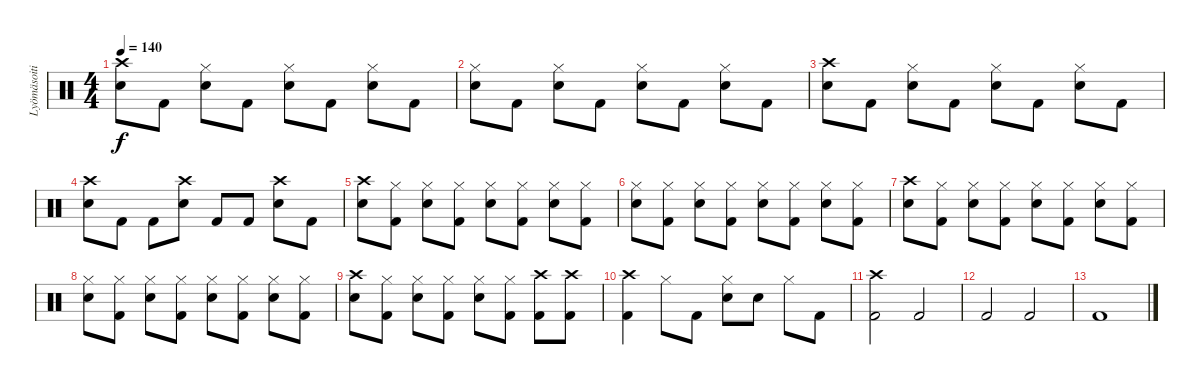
\track ("Lyömäsoitin" "Lyömäsoiti") {instrument percussion}
\staff {score}
\articulation defaults
\ts (4 4)
\tempo 140
\clef neutral
\ks c
("Crash high (hit)" "Electric Snare (hit)").8{dy f} "Kick (hit) 2".8 ("Hi-Hat (closed)" "Electric Snare (hit)").8 "Kick (hit) 2".8 ("Hi-Hat (closed)" "Electric Snare (hit)").8 "Kick (hit) 2".8 ("Hi-Hat (closed)" "Electric Snare (hit)").8 "Kick (hit) 2".8 |
("Hi-Hat (closed)" "Electric Snare (hit)").8 "Kick (hit) 2".8 ("Hi-Hat (closed)" "Electric Snare (hit)").8 "Kick (hit) 2".8 ("Hi-Hat (closed)" "Electric Snare (hit)").8 "Kick (hit) 2".8 ("Hi-Hat (closed)" "Electric Snare (hit)").8 "Kick (hit) 2".8 |
("Crash high (hit)" "Electric Snare (hit)").8 "Kick (hit) 2".8 ("Hi-Hat (closed)" "Electric Snare (hit)").8 "Kick (hit) 2".8 ("Hi-Hat (closed)" "Electric Snare (hit)").8 "Kick (hit) 2".8 ("Hi-Hat (closed)" "Electric Snare (hit)").8 "Kick (hit) 2".8 |
("Crash high (hit)" "Electric Snare (hit)").8 "Kick (hit) 2".8 "Kick (hit) 2".8 ("Crash high (hit)" "Electric Snare (hit)").8 "Kick (hit) 2".8 "Kick (hit) 2".8 ("Crash high (hit)" "Electric Snare (hit)").8 "Kick (hit) 2".8 |
("Crash high (hit)" "Electric Snare (hit)").8 ("Hi-Hat (closed)" "Kick (hit) 2").8 ("Hi-Hat (closed)" "Electric Snare (hit)").8 ("Hi-Hat (closed)" "Kick (hit) 2").8 ("Hi-Hat (closed)" "Electric Snare (hit)").8 ("Hi-Hat (closed)" "Kick (hit) 2").8 ("Hi-Hat (closed)" "Electric Snare (hit)").8 ("Hi-Hat (closed)" "Kick (hit) 2").8 |
("Hi-Hat (closed)" "Electric Snare (hit)").8 ("Hi-Hat (closed)" "Kick (hit) 2").8 ("Hi-Hat (closed)" "Electric Snare (hit)").8 ("Hi-Hat (closed)" "Kick (hit) 2").8 ("Hi-Hat (closed)" "Electric Snare (hit)").8 ("Hi-Hat (closed)" "Kick (hit) 2").8 ("Hi-Hat (closed)" "Electric Snare (hit)").8 ("Hi-Hat (closed)" "Kick (hit) 2").8 |
("Crash high (hit)" "Electric Snare (hit)").8 ("Hi-Hat (closed)" "Kick (hit) 2").8 ("Hi-Hat (closed)" "Electric Snare (hit)").8 ("Hi-Hat (closed)" "Kick (hit) 2").8 ("Hi-Hat (closed)" "Electric Snare (hit)").8 ("Hi-Hat (closed)" "Kick (hit) 2").8 ("Hi-Hat (closed)" "Electric Snare (hit)").8 ("Hi-Hat (closed)" "Kick (hit) 2").8 |
("Hi-Hat (closed)" "Electric Snare (hit)").8 ("Hi-Hat (closed)" "Kick (hit) 2").8 ("Hi-Hat (closed)" "Electric Snare (hit)").8 ("Hi-Hat (closed)" "Kick (hit) 2").8 ("Hi-Hat (closed)" "Electric Snare (hit)").8 ("Hi-Hat (closed)" "Kick (hit) 2").8 ("Hi-Hat (closed)" "Electric Snare (hit)").8 ("Hi-Hat (closed)" "Kick (hit) 2").8 |
("Crash high (hit)" "Electric Snare (hit)").8 ("Hi-Hat (closed)" "Kick (hit) 2").8 ("Hi-Hat (closed)" "Electric Snare (hit)").8 ("Hi-Hat (closed)" "Kick (hit) 2").8 ("Hi-Hat (closed)" "Electric Snare (hit)").8 ("Hi-Hat (closed)" "Kick (hit) 2").8 ("Crash high (hit)" "Kick (hit) 2").8 ("Crash high (hit)" "Kick (hit) 2").8 |
("Crash high (hit)" "Kick (hit) 2").4 "Hi-Hat (closed)".8 "Kick (hit) 2".8 ("Hi-Hat (closed)" "Electric Snare (hit)").8 "Electric Snare (hit)".8 "Hi-Hat (closed)".8 "Kick (hit) 2".8 |
("Crash high (hit)" "Kick (hit) 2").2 "Kick (hit) 2".2 |
"Kick (hit) 2".2 "Kick (hit) 2".2 |
"Kick (hit) 2".1
